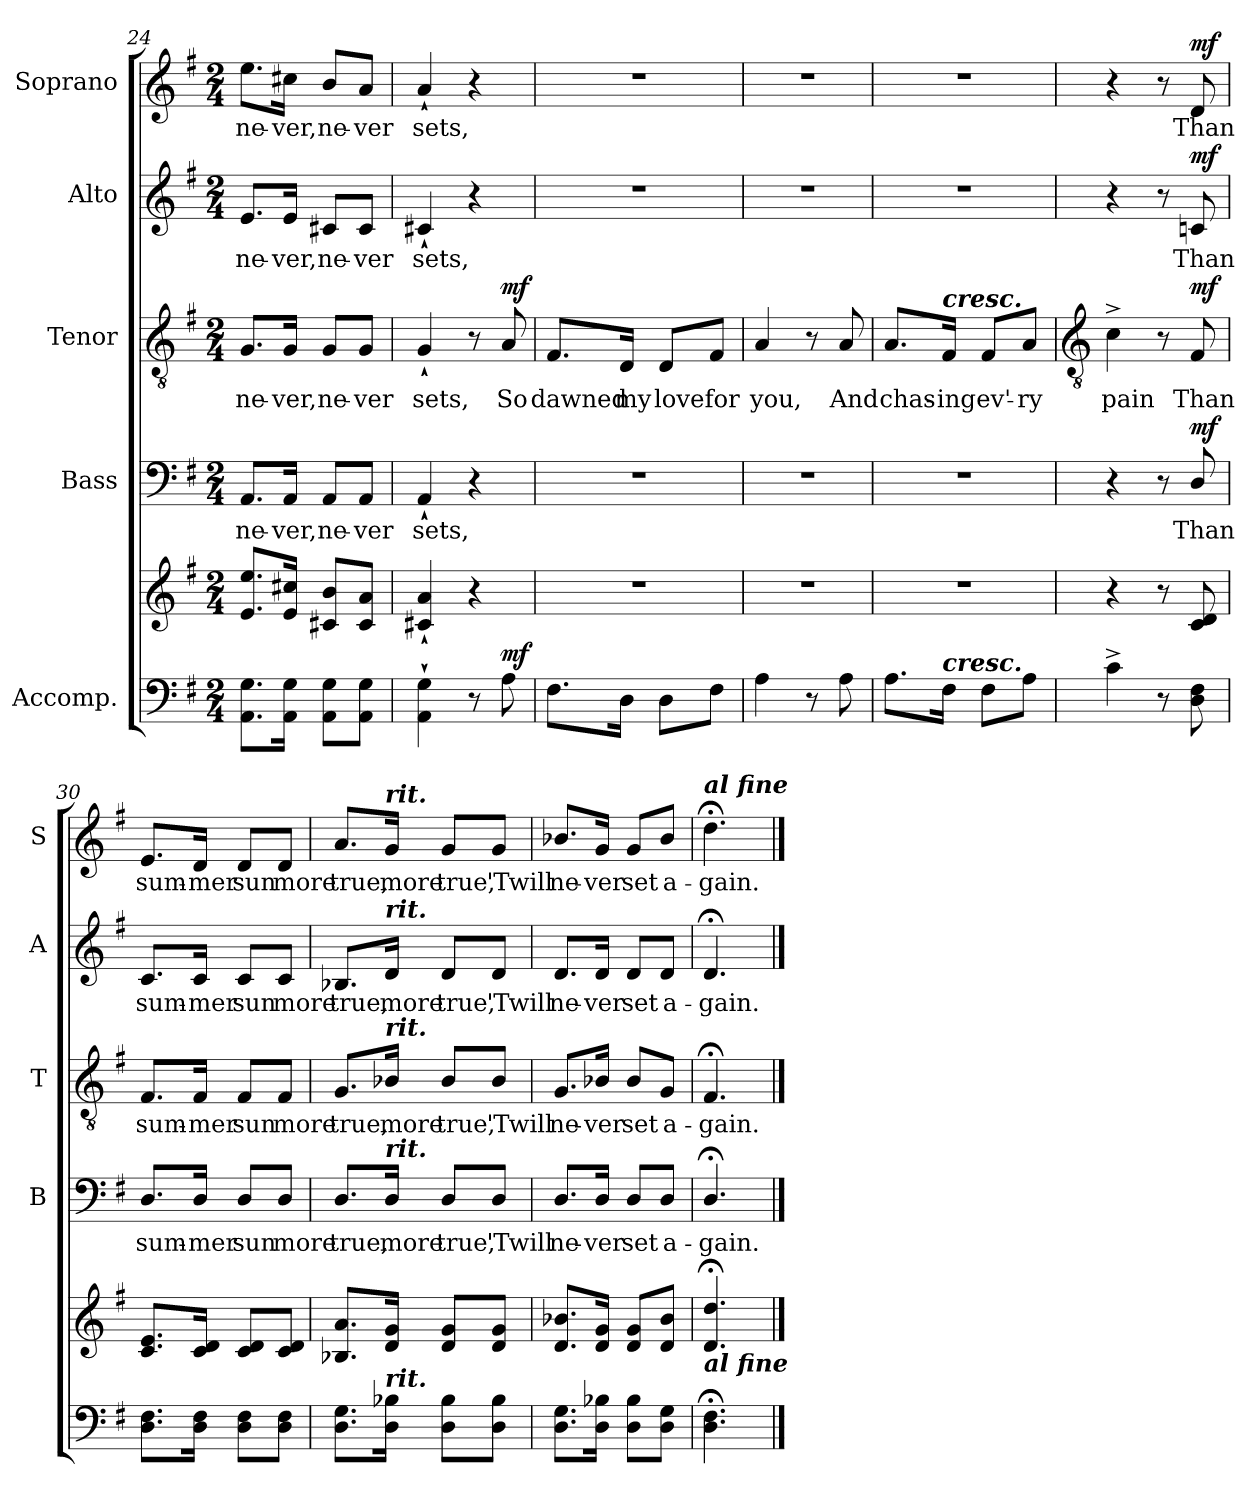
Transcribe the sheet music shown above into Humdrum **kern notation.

**kern	**kern	**dynam	**kern	**text	**dynam	**kern	**text	**dynam	**kern	**text	**dynam	**kern	**text	**dynam
*part5	*part5	*part5	*part4	*part4	*part4	*part3	*part3	*part3	*part2	*part2	*part2	*part1	*part1	*part1
*staff6	*staff5	*staff5/6	*staff4	*staff4	*staff4	*staff3	*staff3	*staff3	*staff2	*staff2	*staff2	*staff1	*staff1	*staff1
*I"Accomp.	*	*	*I"Bass	*	*	*I"Tenor	*	*	*I"Alto	*	*	*I"Soprano	*	*
*	*	*	*I'B	*	*	*I'T	*	*	*I'A	*	*	*I'S	*	*
*clefF4	*clefG2	*	*clefF4	*	*	*clefGv2	*	*	*clefG2	*	*	*clefG2	*	*
*k[f#]	*k[f#]	*	*k[f#]	*	*	*k[f#]	*	*	*k[f#]	*	*	*k[f#]	*	*
*G:	*G:	*	*G:	*	*	*G:	*	*	*G:	*	*	*G:	*	*
*M2/4	*M2/4	*	*M2/4	*	*	*M2/4	*	*	*M2/4	*	*	*M2/4	*	*
=24	=24	=24	=24	=24	=24	=24	=24	=24	=24	=24	=24	=24	=24	=24
!	!	!	!	!LO:LY:b	!	!	!LO:LY:b	!	!	!LO:LY:b	!	!	!LO:LY:b	!
8.AA 8.GL	8.e 8.eeL	.	8.AA/L	ne-	.	8.G/L	ne-	.	8.e/L	ne-	.	8.ee\L	ne-	.
!	!	!	!	!LO:LY:b	!	!	!LO:LY:b	!	!	!LO:LY:b	!	!	!LO:LY:b	!
16AA 16GJ	16e 16cc#XJ	.	16AA/Jk	-ver,	.	16G/Jk	-ver,	.	16e/Jk	-ver,	.	16cc#X\Jk	-ver,	.
!	!	!	!	!LO:LY:b	!	!	!LO:LY:b	!	!	!LO:LY:b	!	!	!LO:LY:b	!
8AA 8GL	8c#X 8bL	.	8AA/L	ne-	.	8G/L	ne-	.	8c#X/L	ne-	.	8b/L	ne-	.
!	!	!	!	!LO:LY:b	!	!	!LO:LY:b	!	!	!LO:LY:b	!	!	!LO:LY:b	!
8AA 8GJ	8c# 8aJ	.	8AA/J	-ver	.	8G/J	-ver	.	8c#/J	-ver	.	8a/J	-ver	.
=25	=25	=25	=25	=25	=25	=25	=25	=25	=25	=25	=25	=25	=25	=25
!	!	!	!	!LO:LY:b	!	!	!LO:LY:b	!	!	!LO:LY:b	!	!	!LO:LY:b	!
4AA` 4G`	4c#X` 4a`	.	4AA`	sets,	.	4G`	sets,	.	4c#X`	sets,	.	4a`	sets,	.
8r	4r	.	4r	.	.	8r	.	.	4r	.	.	4r	.	.
!	!	!LO:DY:a=2	!	!	!	!	!LO:LY:b	!LO:DY:b	!	!	!	!	!	!
8A	.	mf	.	.	.	8A	So	mf	.	.	.	.	.	.
=26	=26	=26	=26	=26	=26	=26	=26	=26	=26	=26	=26	=26	=26	=26
!	!LO:N:vis=1	!	!LO:N:vis=1	!	!	!	!LO:LY:b	!	!LO:N:vis=1	!	!	!LO:N:vis=1	!	!
8.F#L	2r	.	2r	.	.	8.F#/L	dawned	.	2r	.	.	2r	.	.
!	!	!	!	!	!	!	!LO:LY:b	!	!	!	!	!	!	!
16DJ	.	.	.	.	.	16D/Jk	my	.	.	.	.	.	.	.
!	!	!	!	!	!	!	!LO:LY:b	!	!	!	!	!	!	!
8DL	.	.	.	.	.	8D/L	love	.	.	.	.	.	.	.
!	!	!	!	!	!	!	!LO:LY:b	!	!	!	!	!	!	!
8F#J	.	.	.	.	.	8F#/J	for	.	.	.	.	.	.	.
=27	=27	=27	=27	=27	=27	=27	=27	=27	=27	=27	=27	=27	=27	=27
!	!LO:N:vis=1	!	!LO:N:vis=1	!	!	!	!LO:LY:b	!	!LO:N:vis=1	!	!	!LO:N:vis=1	!	!
4A	2r	.	2r	.	.	4A	you,	.	2r	.	.	2r	.	.
8r	.	.	.	.	.	8r	.	.	.	.	.	.	.	.
!	!	!	!	!	!	!	!LO:LY:b	!	!	!	!	!	!	!
8A	.	.	.	.	.	8A	And	.	.	.	.	.	.	.
=28	=28	=28	=28	=28	=28	=28	=28	=28	=28	=28	=28	=28	=28	=28
!	!LO:N:vis=1	!	!LO:N:vis=1	!	!	!	!LO:LY:b	!	!LO:N:vis=1	!	!	!LO:N:vis=1	!	!
8.AL	2r	.	2r	.	.	8.A/L	chas-	.	2r	.	.	2r	.	.
!	!	!	!	!	!	!LO:TX:a:Bi:t=cresc.	!	!	!	!	!	!	!	!
!LO:TX:a:Bi:t=cresc.	!	!	!	!	!	!	!	!	!	!	!	!	!	!
!	!	!	!	!	!	!	!LO:LY:b	!	!	!	!	!	!	!
16F#J	.	.	.	.	.	16F#/Jk	-ing	.	.	.	.	.	.	.
!	!	!	!	!	!	!	!LO:LY:b	!	!	!	!	!	!	!
8F#L	.	.	.	.	.	8F#/L	ev'-	.	.	.	.	.	.	.
!	!	!	!	!	!	!	!LO:LY:b	!	!	!	!	!	!	!
8AJ	.	.	.	.	.	8A/J	-ry	.	.	.	.	.	.	.
!!LO:LB:g=z
=29	=29	=29	=29	=29	=29	=29	=29	=29	=29	=29	=29	=29	=29	=29
*	*	*	*	*	*	*clefGv2	*	*	*	*	*	*	*	*
!	!	!	!	!	!	!	!LO:LY:b	!	!	!	!	!	!	!
4c^	4r	.	4r	.	.	4c^	pain	.	4r	.	.	4r	.	.
8r	8r	.	8r	.	.	8r	.	.	8r	.	.	8r	.	.
!	!	!LO:DY:a=2	!	!LO:LY:b	!	!	!LO:LY:b	!	!	!LO:LY:b	!	!	!LO:LY:b	!
!	!	!LO:DY:n=1:b	!	!	!LO:DY:b	!	!	!LO:DY:b	!	!	!LO:DY:b	!	!	!LO:DY:b
8D 8F#	8c 8d	mf mf	8D/	Than	mf	8F#	Than	mf	8cn	Than	mf	8d	Than	mf
=30	=30	=30	=30	=30	=30	=30	=30	=30	=30	=30	=30	=30	=30	=30
!	!	!	!	!LO:LY:b	!	!	!LO:LY:b	!	!	!LO:LY:b	!	!	!LO:LY:b	!
8.D 8.F#L	8.c 8.eL	.	8.D/L	sum-	.	8.F#/L	sum-	.	8.c/L	sum-	.	8.e/L	sum-	.
!	!	!	!	!LO:LY:b	!	!	!LO:LY:b	!	!	!LO:LY:b	!	!	!LO:LY:b	!
16D 16F#J	16c 16dJ	.	16D/Jk	-mer	.	16F#/Jk	-mer	.	16c/Jk	-mer	.	16d/Jk	-mer	.
!	!	!	!	!LO:LY:b	!	!	!LO:LY:b	!	!	!LO:LY:b	!	!	!LO:LY:b	!
8D 8F#L	8c 8dL	.	8D/L	sun	.	8F#/L	sun	.	8c/L	sun	.	8d/L	sun	.
!	!	!	!	!LO:LY:b	!	!	!LO:LY:b	!	!	!LO:LY:b	!	!	!LO:LY:b	!
8D 8F#J	8c 8dJ	.	8D/J	more	.	8F#/J	more	.	8c/J	more	.	8d/J	more	.
=31	=31	=31	=31	=31	=31	=31	=31	=31	=31	=31	=31	=31	=31	=31
!	!	!	!	!LO:LY:b	!	!	!LO:LY:b	!	!	!LO:LY:b	!	!	!LO:LY:b	!
8.D 8.GL	8.B-X 8.aL	.	8.D/L	true,	.	8.G/L	true,	.	8.B-X/L	true,	.	8.a/L	true,	.
!	!	!	!	!	!	!	!	!	!	!	!	!LO:TX:a:Bi:t=rit.	!	!
!	!	!	!	!	!	!	!	!	!LO:TX:a:Bi:t=rit.	!	!	!	!	!
!	!	!	!	!	!	!LO:TX:a:Bi:t=rit.	!	!	!	!	!	!	!	!
!	!	!	!LO:TX:a:Bi:t=rit.	!	!	!	!	!	!	!	!	!	!	!
!LO:TX:a:Bi:t=rit.	!	!	!	!	!	!	!	!	!	!	!	!	!	!
!	!	!	!	!LO:LY:b	!	!	!LO:LY:b	!	!	!LO:LY:b	!	!	!LO:LY:b	!
16D 16B-XJ	16d 16gJ	.	16D/Jk	more	.	16B-X/Jk	more	.	16d/Jk	more	.	16g/Jk	more	.
!	!	!	!	!LO:LY:b	!	!	!LO:LY:b	!	!	!LO:LY:b	!	!	!LO:LY:b	!
8D 8B-L	8d 8gL	.	8D/L	true,	.	8B-/L	true,	.	8d/L	true,	.	8g/L	true,	.
!	!	!	!	!LO:LY:b	!	!	!LO:LY:b	!	!	!LO:LY:b	!	!	!LO:LY:b	!
8D 8B-J	8d 8gJ	.	8D/J	'Twill	.	8B-/J	'Twill	.	8d/J	'Twill	.	8g/J	'Twill	.
=32	=32	=32	=32	=32	=32	=32	=32	=32	=32	=32	=32	=32	=32	=32
!	!	!	!	!LO:LY:b	!	!	!LO:LY:b	!	!	!LO:LY:b	!	!	!LO:LY:b	!
8.D 8.GL	8.d 8.b-XL	.	8.D/L	ne-	.	8.G/L	ne-	.	8.d/L	ne-	.	8.b-X/L	ne-	.
!	!	!	!	!LO:LY:b	!	!	!LO:LY:b	!	!	!LO:LY:b	!	!	!LO:LY:b	!
16D 16B-XJ	16d 16gJ	.	16D/Jk	-ver	.	16B-X/Jk	-ver	.	16d/Jk	-ver	.	16g/Jk	-ver	.
!	!	!	!	!LO:LY:b	!	!	!LO:LY:b	!	!	!LO:LY:b	!	!	!LO:LY:b	!
8D 8B-L	8d 8gL	.	8D/L	set	.	8B-/L	set	.	8d/L	set	.	8g/L	set	.
!	!	!	!	!LO:LY:b	!	!	!LO:LY:b	!	!	!LO:LY:b	!	!	!LO:LY:b	!
8D 8GJ	8d 8b-J	.	8D/J	a-	.	8G/J	a-	.	8d/J	a-	.	8b-/J	a-	.
=33	=33	=33	=33	=33	=33	=33	=33	=33	=33	=33	=33	=33	=33	=33
!	!	!	!	!	!	!	!	!	!	!	!	!LO:TX:a:Bi:t=al fine	!	!
!	!LO:TX:b:Bi:t=al fine	!	!	!	!	!	!	!	!	!	!	!	!	!
!	!	!	!	!LO:LY:b	!	!	!LO:LY:b	!	!	!LO:LY:b	!	!	!LO:LY:b	!
4.D;< 4.F#;<	4.d;< 4.dd;<	.	4.D;</	-gain.	.	4.F#;<	-gain.	.	4.d;<	-gain.	.	4.dd;<	-gain.	.
==	==	==	==	==	==	==	==	==	==	==	==	==	==	==
*-	*-	*-	*-	*-	*-	*-	*-	*-	*-	*-	*-	*-	*-	*-
